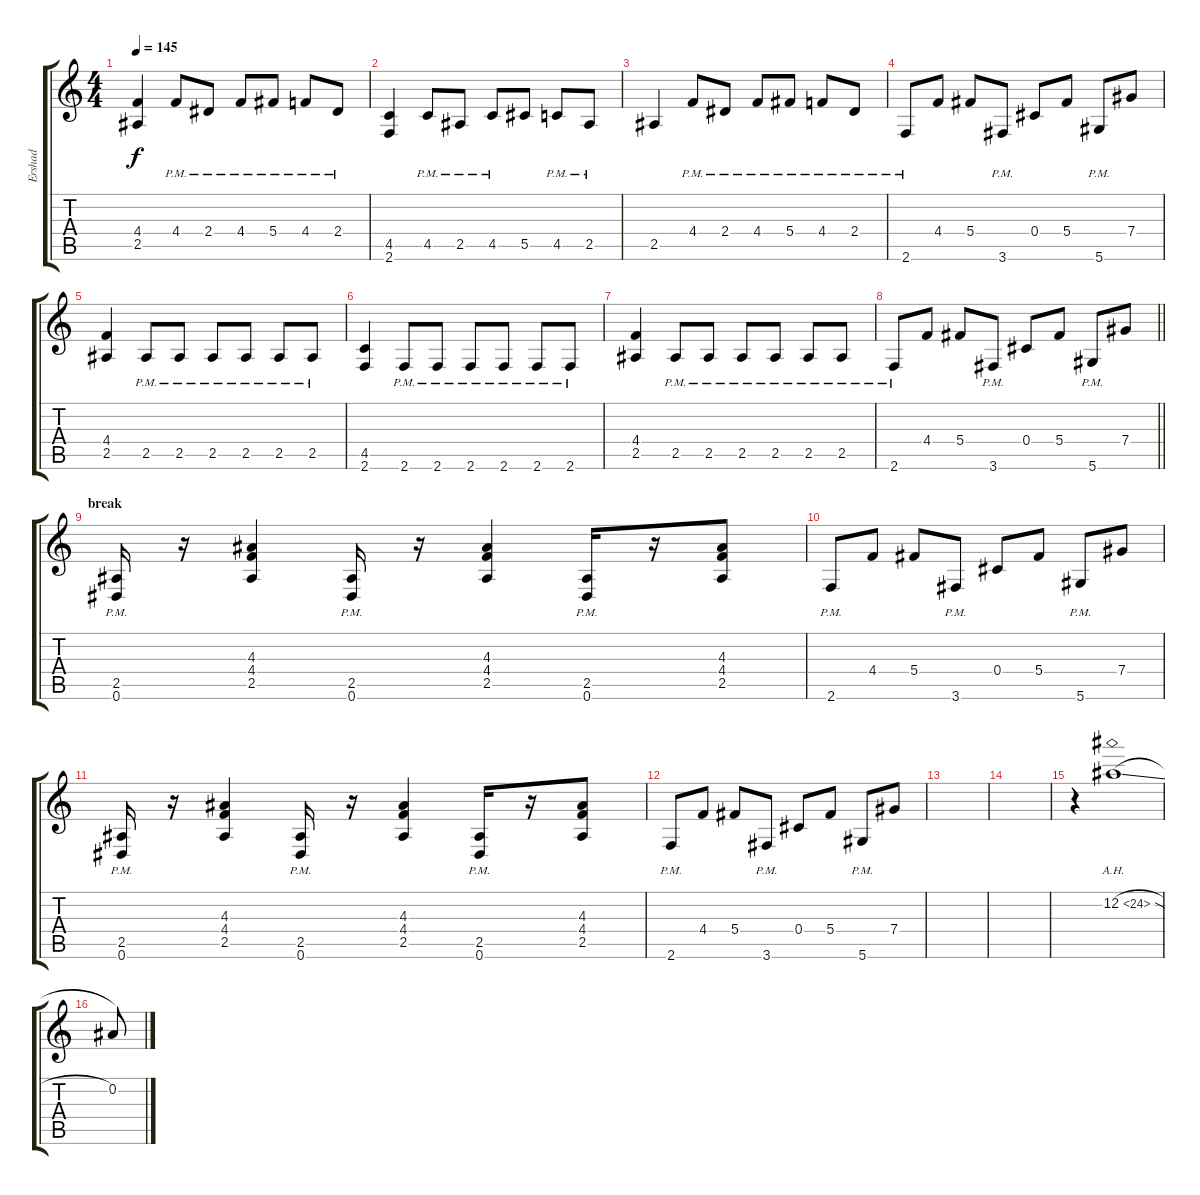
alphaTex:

\track ("Ershad" "Ershad") {instrument distortionguitar}
\staff {score tabs}
\tuning (Eb4 Bb3 Gb3 Db3 Ab2 Eb2) {hide}
\ts (4 4)
\tempo 145
\clef g2
\ks c
(4.4 2.5).4{dy f volume 16 instrument distortionguitar} 4.4{pm}.8 2.4{pm}.8 4.4{pm}.8 5.4{pm}.8 4.4{pm}.8 2.4{pm}.8 |
(4.5 2.6).4 4.5{pm}.8 2.5{pm}.8 4.5{pm}.8 5.5.8 4.5{pm}.8 2.5{pm}.8 |
2.5.4 4.4{pm}.8 2.4{pm}.8 4.4{pm}.8 5.4{pm}.8 4.4{pm}.8 2.4{pm}.8 |
2.6{pm}.8 4.4.8 5.4.8 3.6{pm}.8 0.4.8 5.4.8 5.6{pm}.8 7.4.8 |
(4.4 2.5).4 2.5{pm}.8 2.5{pm}.8 2.5{pm}.8 2.5{pm}.8 2.5{pm}.8 2.5{pm}.8 |
(4.5 2.6).4 2.6{pm}.8 2.6{pm}.8 2.6{pm}.8 2.6{pm}.8 2.6{pm}.8 2.6{pm}.8 |
(4.4 2.5).4 2.5{pm}.8 2.5{pm}.8 2.5{pm}.8 2.5{pm}.8 2.5{pm}.8 2.5{pm}.8 |
\barLineRight lightlight
2.6{pm}.8 4.4.8 5.4.8 3.6{pm}.8 0.4.8 5.4.8 5.6{pm}.8 7.4.8 |
\section ("" "break")
(2.5{pm} 0.6{pm}).16 r.16 (4.3 4.4 2.5).4 (2.5{pm} 0.6{pm}).16 r.16 (4.3 4.4 2.5).4 (2.5{pm} 0.6{pm}).16 r.16 (4.3 4.4 2.5).8 |
2.6{pm}.8 4.4.8 5.4.8 3.6{pm}.8 0.4.8 5.4.8 5.6{pm}.8 7.4.8 |
(2.5{pm} 0.6{pm}).16 r.16 (4.3 4.4 2.5).4 (2.5{pm} 0.6{pm}).16 r.16 (4.3 4.4 2.5).4 (2.5{pm} 0.6{pm}).16 r.16 (4.3 4.4 2.5).8 |
2.6{pm}.8 4.4.8 5.4.8 3.6{pm}.8 0.4.8 5.4.8 5.6{pm}.8 7.4.8 |
|
|
r.4 12.2{ah 12 sl}.1{volume 0} |
0.2.8
